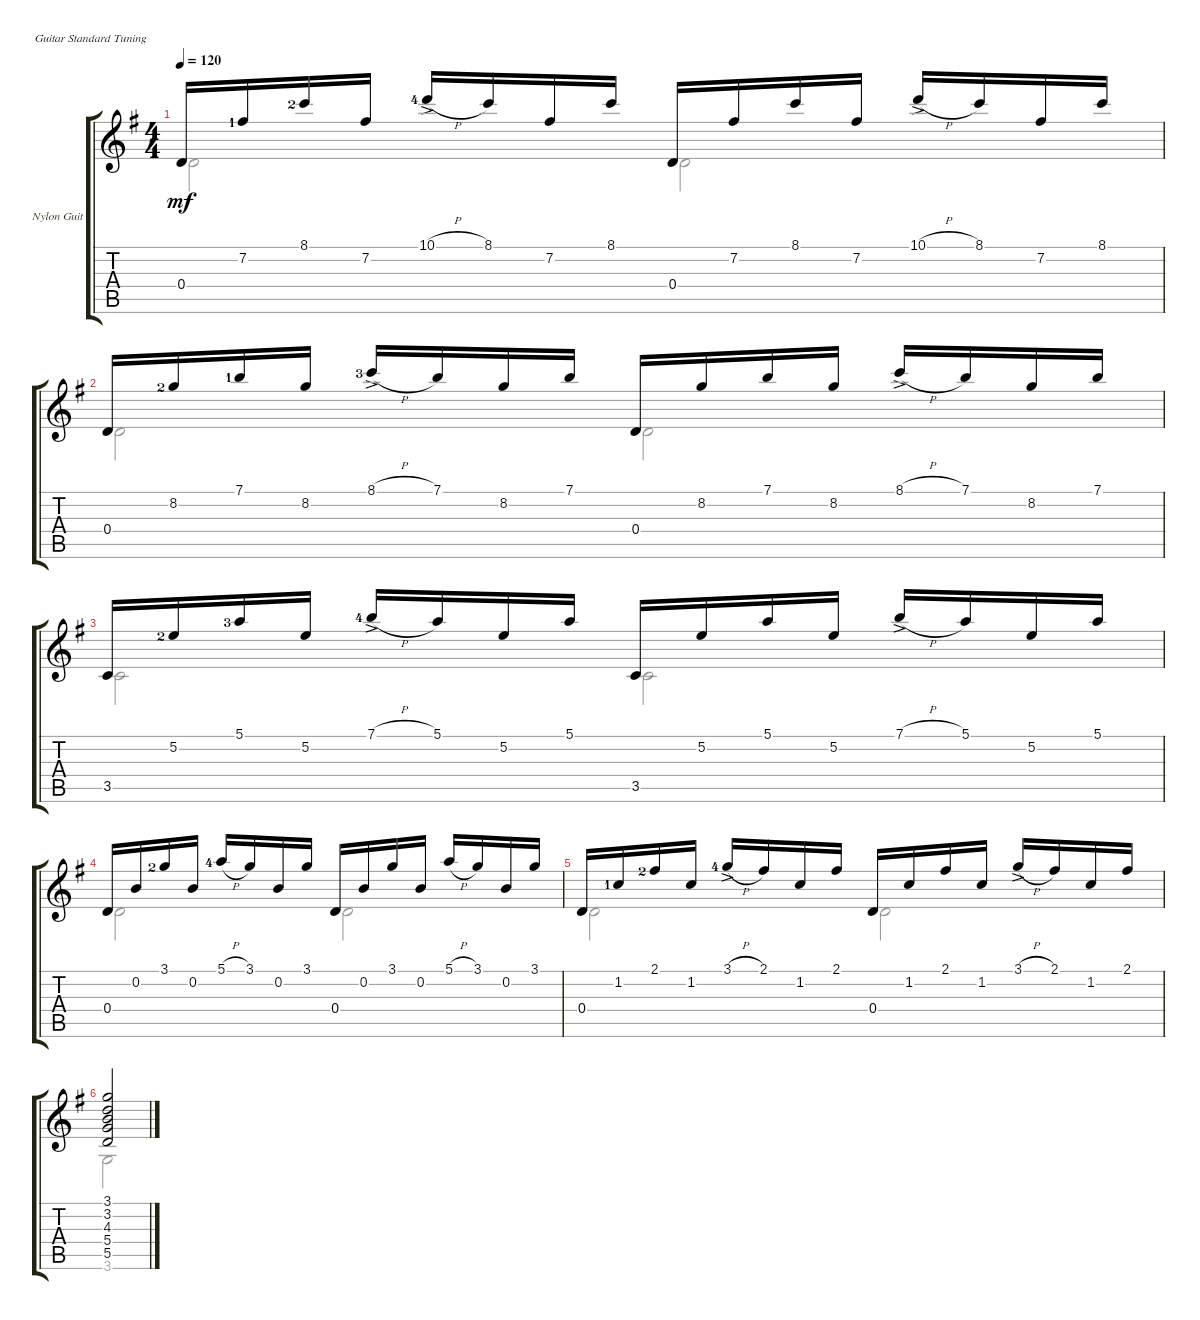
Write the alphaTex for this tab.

\defaultSystemsLayout 4
\bracketExtendMode groupsimilarinstruments
\firstSystemTrackNameOrientation horizontal
\otherSystemsTrackNameOrientation horizontal
\track ("Nylon Guitar" "Nylon Guit") {instrument acousticguitarsteel}
\staff {score tabs}
\tuning (E4 B3 G3 D3 A2 E2)
\voice
\ts (4 4)
\tempo 120
\clef g2
\ks eminor
0.4.16{dy mf} 7.2{lf 2}.16 8.1{lf 3}.16 7.2.16 10.1{h ac lf 5}.16 8.1.16 7.2.16 8.1.16 0.4.16 7.2.16 8.1.16 7.2.16 10.1{h ac}.16 8.1.16 7.2.16 8.1.16 |
0.4.16 8.2{lf 3}.16 7.1{lf 2}.16 8.2.16 8.1{h ac lf 4}.16 7.1.16 8.2.16 7.1.16 0.4.16 8.2.16 7.1.16 8.2.16 8.1{h ac}.16 7.1.16 8.2.16 7.1.16 |
3.5.16 5.2{lf 3}.16 5.1{lf 4}.16 5.2.16 7.1{h ac lf 5}.16 5.1.16 5.2.16 5.1.16 3.5.16 5.2.16 5.1.16 5.2.16 7.1{h ac}.16 5.1.16 5.2.16 5.1.16 |
0.4.16 0.2.16 3.1{lf 3}.16 0.2.16 5.1{h lf 5}.16 3.1.16 0.2.16 3.1.16 0.4.16 0.2.16 3.1.16 0.2.16 5.1{h}.16 3.1.16 0.2.16 3.1.16 |
0.4.16 1.2{lf 2}.16 2.1{lf 3}.16 1.2.16 3.1{h ac lf 5}.16 2.1.16 1.2.16 2.1.16 0.4.16 1.2.16 2.1.16 1.2.16 3.1{h ac}.16 2.1.16 1.2.16 2.1.16 |
(3.1 3.2 4.3 5.4 5.5).2
\voice
\clef g2
\ottava regular
\simile none
\ks eminor
0.4.2{dy mf} 0.4.2 |
0.4.2 0.4.2 |
3.5.2 3.5.2 |
0.4.2 0.4.2 |
0.4.2 0.4.2 |
3.6.2
